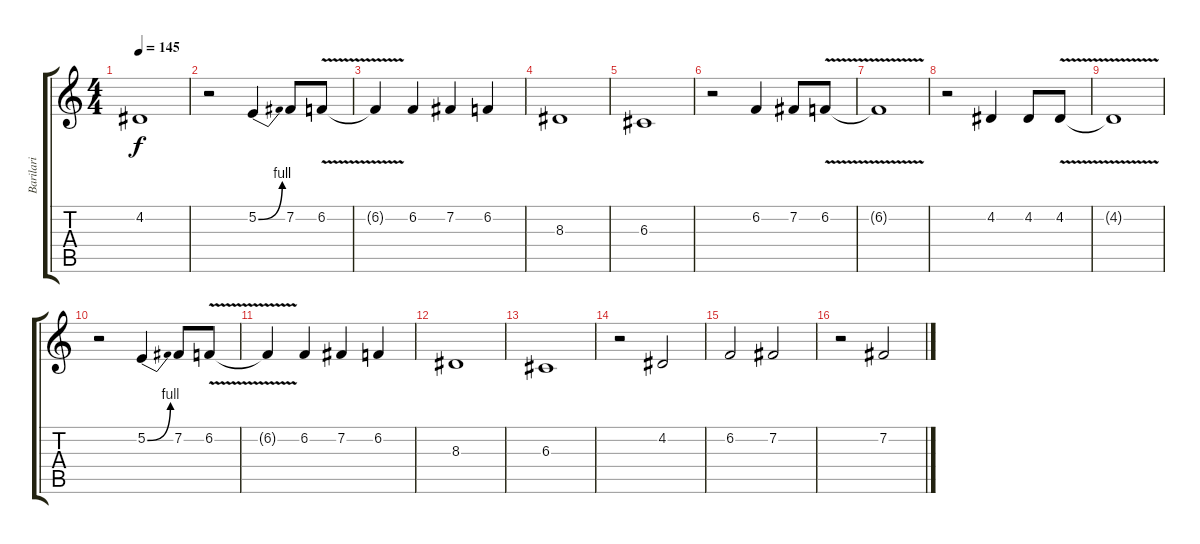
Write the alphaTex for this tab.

\track ("Barilari" "Barilari") {instrument synthbrass1}
\staff {score tabs}
\tuning (E4 B3 G3 D3 A2 E2) {hide}
\ts (4 4)
\tempo 145
\clef g2
\ks c
4.2{t}.1{dy f} |
r.2 5.2{be (bend 0 0 60 4)}.4 7.2.8 6.2{v}.8 |
6.2{t}.4 6.2.4 7.2.4 6.2.4 |
8.3.1 |
6.3.1 |
r.2 6.2.4 7.2.8 6.2{v}.8 |
6.2{t}.1 |
r.2 4.2.4 4.2.8 4.2{v}.8 |
4.2{t}.1 |
r.2 5.2{be (bend 0 0 60 4)}.4 7.2.8 6.2{v}.8 |
6.2{t}.4 6.2.4 7.2.4 6.2.4 |
8.3.1 |
6.3.1 |
r.2 4.2.2 |
6.2.2 7.2.2 |
r.2 7.2.2
